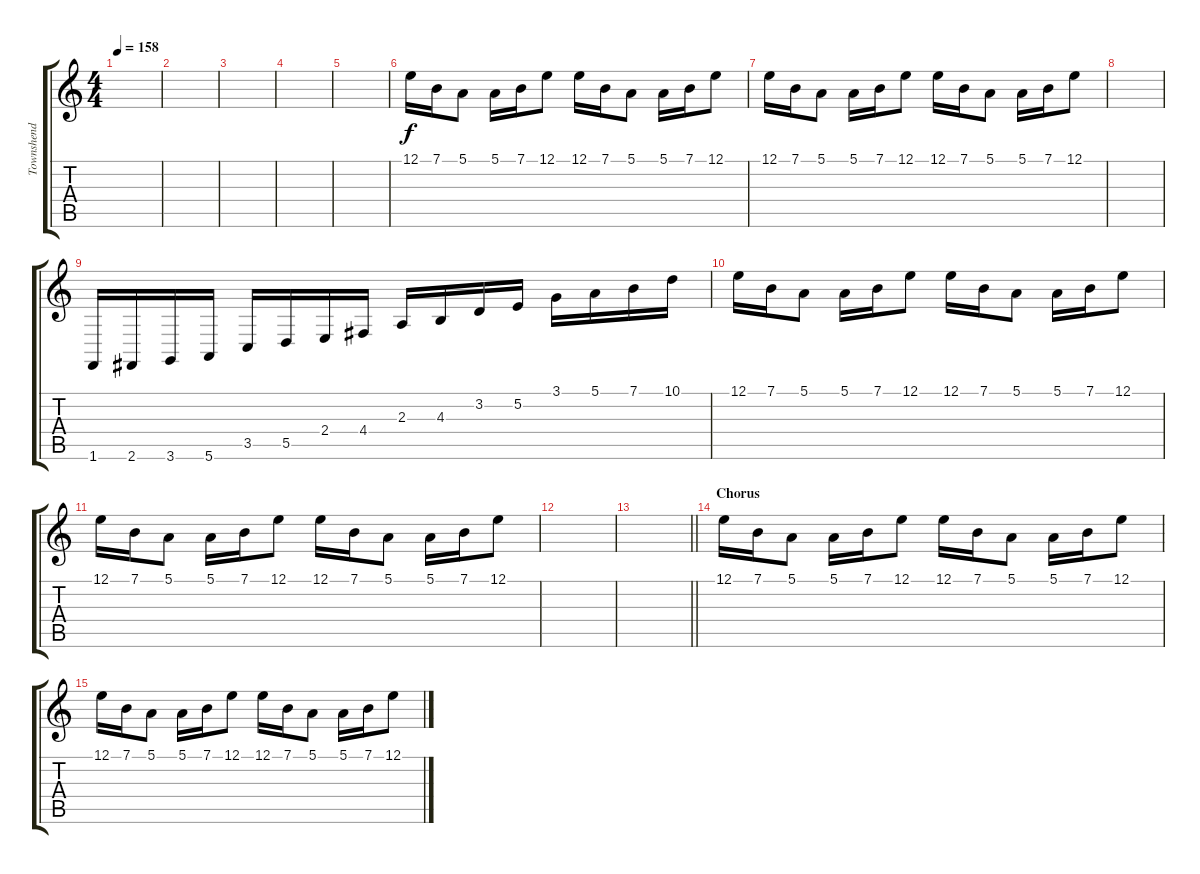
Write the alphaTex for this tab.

\track ("Townshend Piano" "Townshend ") {instrument acousticgrandpiano}
\staff {score tabs}
\tuning (E4 B3 G3 D3 A2 E2) {hide}
\ts (4 4)
\tempo 158
\clef g2
\ks c
|
|
|
|
|
12.1.16 7.1.16 5.1.8 5.1.16 7.1.16 12.1.8 12.1.16 7.1.16 5.1.8 5.1.16 7.1.16 12.1.8 |
12.1.16 7.1.16 5.1.8 5.1.16 7.1.16 12.1.8 12.1.16 7.1.16 5.1.8 5.1.16 7.1.16 12.1.8 |
|
1.6.16 2.6.16 3.6.16 5.6.16 3.5.16 5.5.16 2.4.16 4.4.16 2.3.16 4.3.16 3.2.16 5.2.16 3.1.16 5.1.16 7.1.16 10.1.16 |
12.1.16 7.1.16 5.1.8 5.1.16 7.1.16 12.1.8 12.1.16 7.1.16 5.1.8 5.1.16 7.1.16 12.1.8 |
12.1.16 7.1.16 5.1.8 5.1.16 7.1.16 12.1.8 12.1.16 7.1.16 5.1.8 5.1.16 7.1.16 12.1.8 |
|
\barLineRight lightlight
|
\section ("" "Chorus")
12.1.16 7.1.16 5.1.8 5.1.16 7.1.16 12.1.8 12.1.16 7.1.16 5.1.8 5.1.16 7.1.16 12.1.8 |
12.1.16 7.1.16 5.1.8 5.1.16 7.1.16 12.1.8 12.1.16 7.1.16 5.1.8 5.1.16 7.1.16 12.1.8
